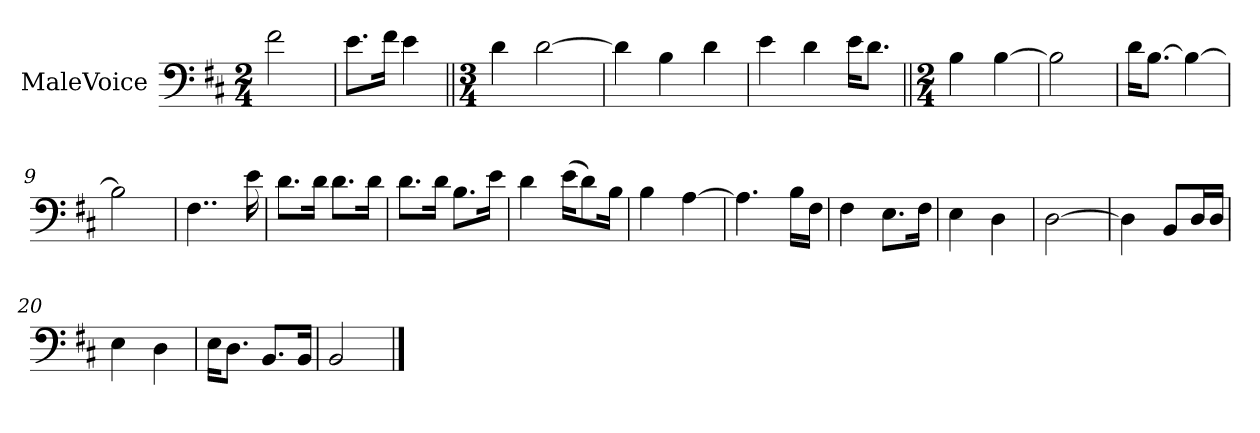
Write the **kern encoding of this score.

**kern
*part1
*staff1
*I"MaleVoice
*clefF4
*k[f#c#]
*M2/4
*MM76
=1
2f#
=2
8.e\L
16f#\Jk
4e
=3||
*M3/4
4d
[2d
=4
4d]
4B
4d
=5
4e
4d
16e\KL
8.d\J
=6||
*M2/4
4B
[4B
=7
2B]
=8
16d\KL
[8.B\J
4B_
=9
2B]
=10
4..F#
16e
=11
8.d\L
16d\Jk
8.d\L
16d\Jk
=12
8.d\L
16d\Jk
8.B\L
16e\Jk
=13
4d
(16e\KL
8d\)
16B\Jk
=14
4B
[4A
=15
4.A]
16B\LL
16F#\JJ
=16
4F#
8.E\L
16F#\Jk
=17
4E
4D
=18
[2D
=19
4D]
8BB/L
16D/L
16D/JJ
=20
4E
4D
=21
16E\KL
8.D\J
8.BB/L
16BB/Jk
=22
2BB
==
*-
